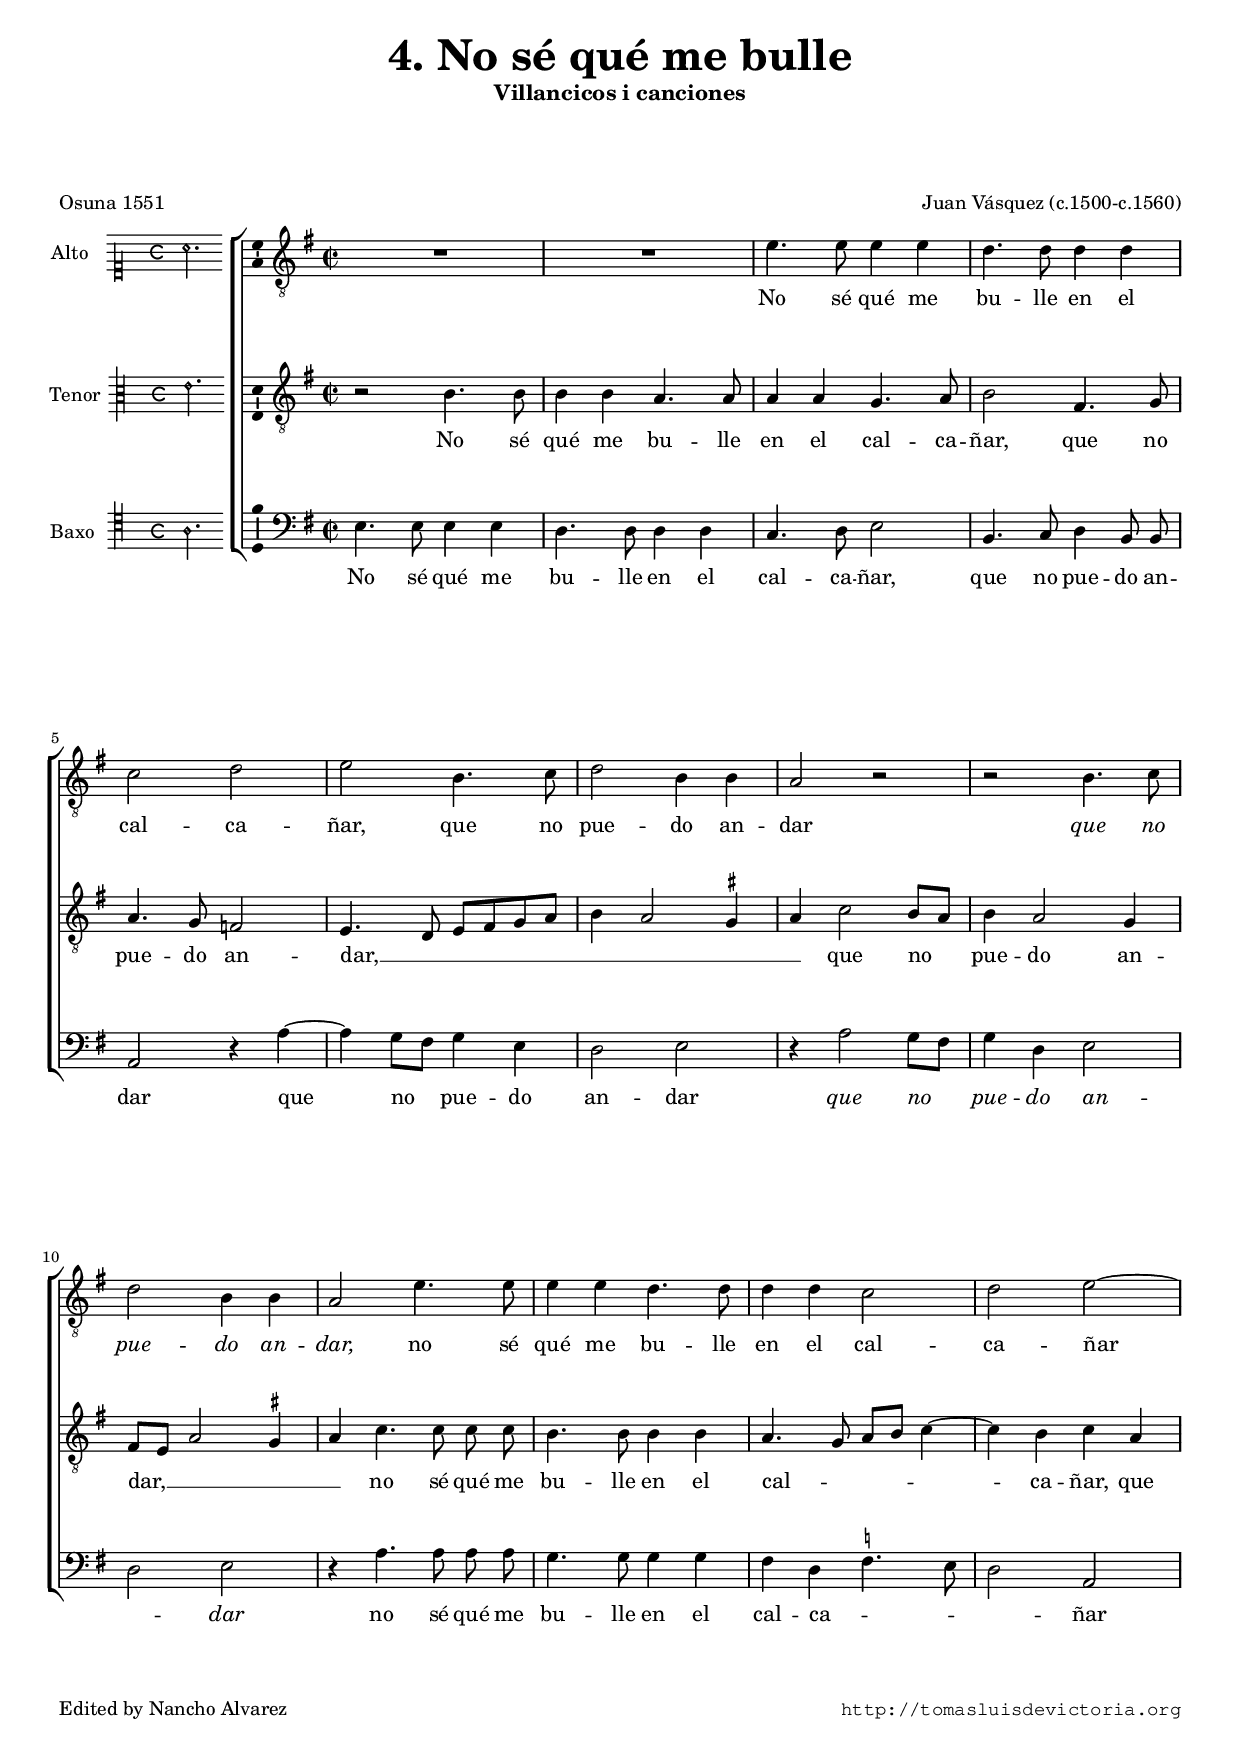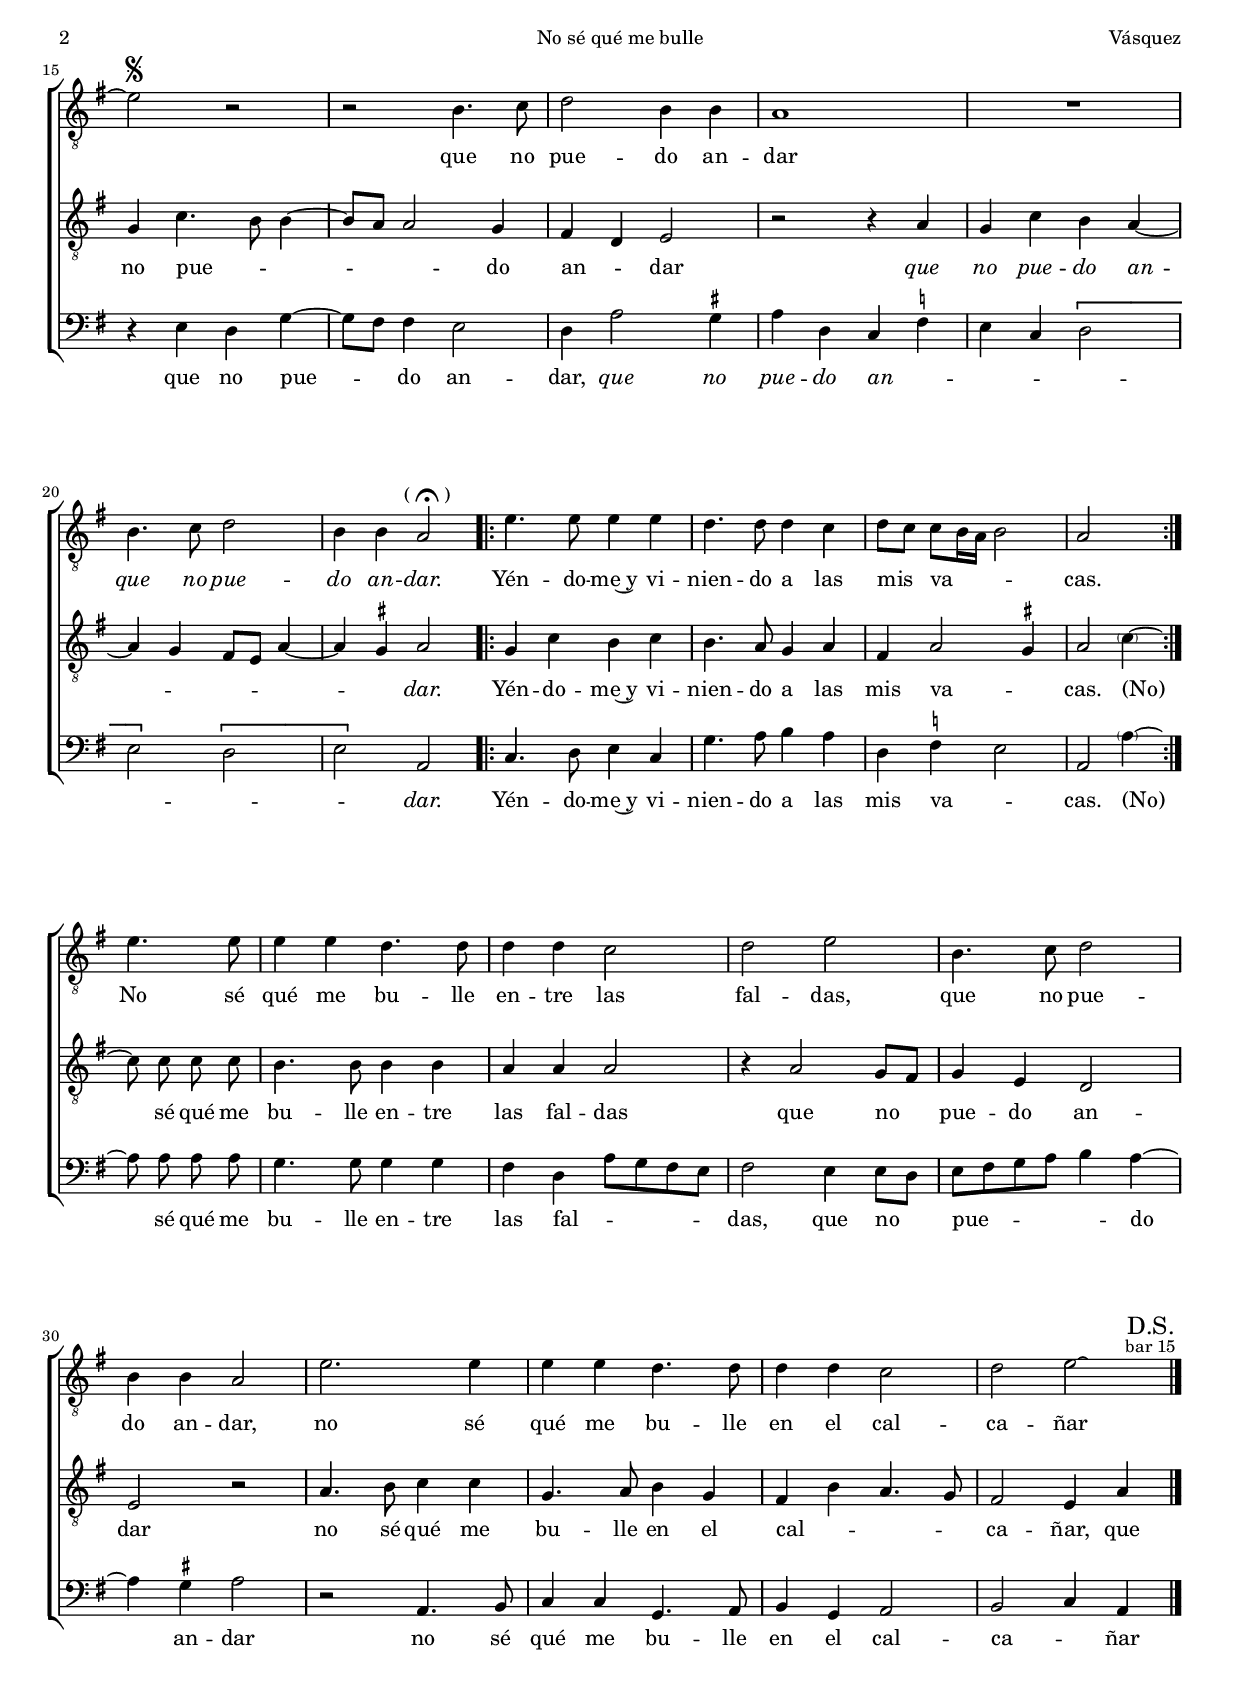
\version "2.18.0"

#(set-default-paper-size "a4")
#(set-global-staff-size 16.7)
#(ly:set-option 'point-and-click #f)
%mobile -s15 -i2.5 -ball

italicas=\override LyricText.font-shape = #'italic
rectas=\override LyricText.font-shape = #'upright
ss=\once \set suggestAccidentals = ##t
incipitwidth = 20
mtempo={\tempo 4 = 100}
mtempob={\tempo 4 = 50}

htitle="No sé qué me bulle"
hcomposer="Vásquez"

\header {
	title=\markup{\fontsize #3 "4. No sé qué me bulle"}
	subtitle="Villancicos i canciones"
	subsubtitle=\markup{\null \vspace #3 }
	composer="Juan Vásquez (c.1500-c.1560)"
        pdfauthor=\composer
	%opus="(-)"
	poet=\markup{"Osuna 1551"} % Villancicos i canciones de Iuan Vasquez a tres y a cuatro. Impreso por Juan de León
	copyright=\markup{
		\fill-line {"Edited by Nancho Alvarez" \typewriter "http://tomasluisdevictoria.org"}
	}
%	tagline=""
}

global={\key c \major \time 2/2 \skip 1*34
	\bar "|."
}


cantus=\relative c''{
	R1*2
	a4. a8 a4 a
	g4. g8 g4 g
	f2 g
	a2 e4. f8
	g2 e4 e
	d2 r
	r2 e4. f8
	g2 e4 e
	d2 a'4. a8
	a4 a g4. g8
	g4 g f2
	g2 a ~
	\override Script.padding = #1
	\pageBreak %notablet
	a^\segno r
	r2 e4. f8
	g2 e4 e
	d1
	R1
	e4. f8 g2
	\override TextScript.X-offset = #-1.5
	e4 e d2^\markup{"(" \musicglyph #"scripts.ufermata" ")"}
	%tablet \pageBreak
	\bar ".|:-||" 
	a'4. a8 a4 a
	g4. g8 g4 f
	g8[ f] f[ e16 d] e2
	d2 \bar ":|." 
	
	%{ a'4. a8
	a4 a g4. g8
	g4 f g8[ f] f[ e16 d]
	e2 d %}
	\break %notablet
	a'4. a8
	a4 a g4. g8
	g4 g f2
	g a
	e4. f8 g2
	e4 e d2
	a'2. a4
	a a g4. g8
	g4 g f2
	g a2\laissezVibrer
	\override Score.RehearsalMark.self-alignment-X=#right
	\mark \markup{\center-column{"D.S." \fontsize #-3 "bar 15"}}
	%{a2 r
	r e4. f8
	g2 e4 e
	d1
	R1
	e4. f8 g2
	e4 e d\breve*1/4
	%}
}

tenor=\relative c'{
	r2 e4. e8
	e4 e d4. d8
	d4 d c4. d8
	e2 b4. c8
	d4. c8 bes2
	a4. g8 a[ b c d]
	e4 d2 \ss cis4
	d4 f2 e8[ d] 
	e4 d2 c4
	b8[ a] d2 \ss cis4
	d4 f4. f8 f f
	e4. e8 e4 e
	d4. c8 d8[ e] f4 ~
	f4 e f d
	c4 f4. e8 e4 ~
	e8[ d] d2 c4
	b4 g a2
	r2 r4 d 
	c f e d ~
	d4 c b8[ a] d4 ~
	d4 \ss cis d2
	c4 f e f
	e4. d8 c4 d
	b4 d2 \ss cis4
	d2*1/2 \parenthesize f4 ~
	 
	%{ c4 f
	e4 f e4. d8
	c4 d b d ~
	d4 \ss cis d f ~
	%}

        f8 f f f e4. e8
	e4 e d d
	d2 r4 d2 c8[ b]
	c4 a g2
	a r2
	d4. e8 f4 f
	c4. d8 e4 c
	b e d4. c8
	b2 a4 d
	%{
	c f4. e8 e4 ~
	e8[ d8] d2 c4
	b g a2
	r r4 d
	c f e4 d4 ~
	d4 c4 b8[ a] d4 ~
	d4 \ss cis4 d\breve*1/4
	%}
}

bassus=\relative c'{
	a4. a8 a4 a
	g4. g8 g4 g
	f4. g8 a2
	e4. f8 g4 e8 e
	d2 r4 d' ~
	d4 c8[ b] c4 a
	g2 a
	r4 d2 c8[ b]
	c4 g a2
	g2 a
	r4 d4. d8 d d
	c4. c8 c4 c
	b4 g \ss bes4. a8
	g2 d
	r4 a' g c ~
	c8[ b] b4 a2
	g4 d'2 \ss cis4
	d4 g, f \ss bes % bemol escrito la segunda vez
	a4 f \[g2
	a\] \[g
	a\] d,
	f4. g8 a4 f
	c'4. d8 e4 d
	g,4 \ss bes a2
	d,2*1/2 \parenthesize d'4 ~ 
	
	%{ f4. g8
	a4 f c'4. d8
	e4 d g, \ss bes
	a2 d,4 d' ~
	%}
	
	d8 d d d
	c4. c8 c4 c
	b g d'8[ c b a]
	b2 a4 a8[ g]
	a8[ b c d] e4 d4 ~
	d4 \ss cis4 d2
	r d,4. e8
	f4 f c4. d8
	e4 c d2
	e f4 d
	%{
	r a' g4 c4 ~
	c8[ b8] b4 a2
	g4 d'2 \ss cis4
	d g, f4 bes
	a f \[g2
	a\] \[g2
	a\] d,\breve*1/4
	%}
}

textocantus=\lyricmode{
No sé qué me bu -- lle
en el cal -- ca -- ñar,
que no pue -- do an -- dar
\italicas
que no pue -- do an -- dar,
\rectas
no sé qué me bu -- lle
en el cal -- ca -- ñar
que no pue -- do an -- dar
\italicas
que no pue -- do an -- dar.
\rectas
Yén -- do -- me~y vi -- nien -- do
a las mis va -- _ cas.
No sé qué me bu -- lle
en -- tre las fal -- das,
que no pue -- do an -- dar,
no sé qué me bu -- lle
en el cal -- ca -- ñar
}

textotenor=\lyricmode{
No sé qué me bu -- lle
en el cal -- ca -- ñar,
que no pue -- do an -- dar, __ _ _ _ _ _ _ 
que no pue -- do an -- dar, __ _ _ _ 
no sé qué me bu -- lle
en el cal -- _ _ _ ca -- ñar,
que no pue -- _ _ _ do an -- _ dar
\italicas
que no pue -- do an -- _ _ _ _ dar.
\rectas
Yén -- do -- me~y vi -- nien -- do
a las mis va -- _ cas.
(No) sé qué me bu -- lle
en -- tre las fal -- das
que no pue -- do an -- dar
no sé qué me bu -- lle
en el cal -- _ _ _ ca -- ñar,
que
}

textobassus=\lyricmode{
No sé qué me bu -- lle
en el cal -- ca -- ñar,
que no pue -- do an -- dar
que no pue -- do an -- dar
\italicas
que no pue -- do an -- _ dar
\rectas
no sé qué me bu -- lle
en el cal -- ca -- _ _ _ ñar
que no pue -- do an -- dar,
\italicas
que no pue -- do an -- _ _ _ _ _ _ _ dar.
\rectas
Yén -- do -- me~y vi -- nien -- do
a las mis va -- _ cas.
(No) sé qué me bu -- lle
en -- tre las fal -- _ das,
que no pue -- _ do an -- dar
no sé qué me bu -- lle
en el cal -- ca -- _ ñar

}


incipitcantus=\markup{
	\score{
		{ 
		\set Staff.instrumentName="Alto   "
		\override NoteHead.style = #'neomensural
		\override Staff.TimeSignature.style = #'neomensural
		\cadenzaOn 
		\clef "petrucci-c1"
		\key c \major
		\time 4/4
                a'2.
		} 

	\layout { line-width=\incipitwidth indent = 0 }
	}
}

incipittenor=\markup{
	\score{
		{ 
		\set Staff.instrumentName="Tenor "
		\override NoteHead.style = #'neomensural 
		\override Staff.TimeSignature.style = #'neomensural
		\cadenzaOn 
		\clef "petrucci-c3"
		\key c \major
		\time 4/4
                e'2.
		} 
	\layout { line-width=\incipitwidth indent=0 }
	}
}

incipitbassus=\markup{
	\score{
		{ 
		\set Staff.instrumentName="Baxo  "
		\override NoteHead.style = #'neomensural
		\override Staff.TimeSignature.style = #'neomensural
		\cadenzaOn 
		\clef "petrucci-c4"
		\key c \major
		\time 4/4
                a2.
		} 
	\layout { line-width=\incipitwidth indent = 0 }
	}
}

%\layout {
%       \context {\Voice
%               \remove Ligature_bracket_engraver
%               \consists Mensural_ligature_engraver
%       }
%       line-width=\incipitwidth
%       indent = 0
%}

\score {\transpose c' g{
\new ChoirStaff<<

	\new Staff <<\global
	\new Voice="v1" {
		\set Staff.instrumentName=\incipitcantus
		\clef "G_8"
		\cantus }
	\new Lyrics \lyricsto "v1" {\textocantus }
	>>
	
	\new Staff <<\global
	\new Voice="v3" {
		\set Staff.instrumentName=\incipittenor
		\clef "G_8"
		\tenor }
	\new Lyrics \lyricsto "v3" {\textotenor }
	>>

	\new Staff <<\global
	\new Voice="v4" {
		\set Staff.instrumentName=\incipitbassus
		\clef "bass"
		\bassus }
	\new Lyrics \lyricsto "v4" {\textobassus }
	>>
	
>>

	} % transpose

\layout{ 
	\context {\Lyrics 
		\override VerticalAxisGroup.staff-affinity = #UP
		\override VerticalAxisGroup.nonstaff-relatedstaff-spacing =
			#'((basic-distance . 0) (minimum-distance . 0) (padding . 1))
		\override LyricText.font-size = #1.2
		\override LyricHyphen.minimum-distance = #0.5
	}
	\context {\Score 
		tempoHideNote = ##t
		\override BarNumber.padding = #2 
	}
	\context {\Voice 
		%melismaBusyProperties = #'()
		autoBeaming = ##f
	}
	\context {\Staff 
                %\RemoveEmptyStaves
                %\override VerticalAxisGroup.remove-first = ##t
		\override VerticalAxisGroup.staff-staff-spacing =
			#'((basic-distance . 11) (minimum-distance . 0) (padding . 1))
		\consists Ambitus_engraver 
		\override LigatureBracket.padding = #1
	}
}

%\midi { \mtempo }

}


\paper{
	evenHeaderMarkup=\markup  \fill-line { \fromproperty #'page:page-number-string \htitle \hcomposer }
	oddHeaderMarkup= \markup  \fill-line { \on-the-fly #not-first-page \hcomposer \on-the-fly #not-first-page \htitle \on-the-fly #not-first-page \fromproperty #'page:page-number-string }
	system-count=7
	%page-count = 8
	ragged-last-bottom = ##f
	indent=3.1\cm
	system-system-spacing =
	#'((basic-distance . 20) (minimum-distance . 0) (padding . 5))
	top-system-spacing = % header
	#'((basic-distance . 8) (minimum-distance . 0) (padding . 0))
	last-bottom-spacing = % footer
	#'((basic-distance . 12) (minimum-distance . 0) (padding . 0))
	markup-system-spacing.padding = #1.5
}
